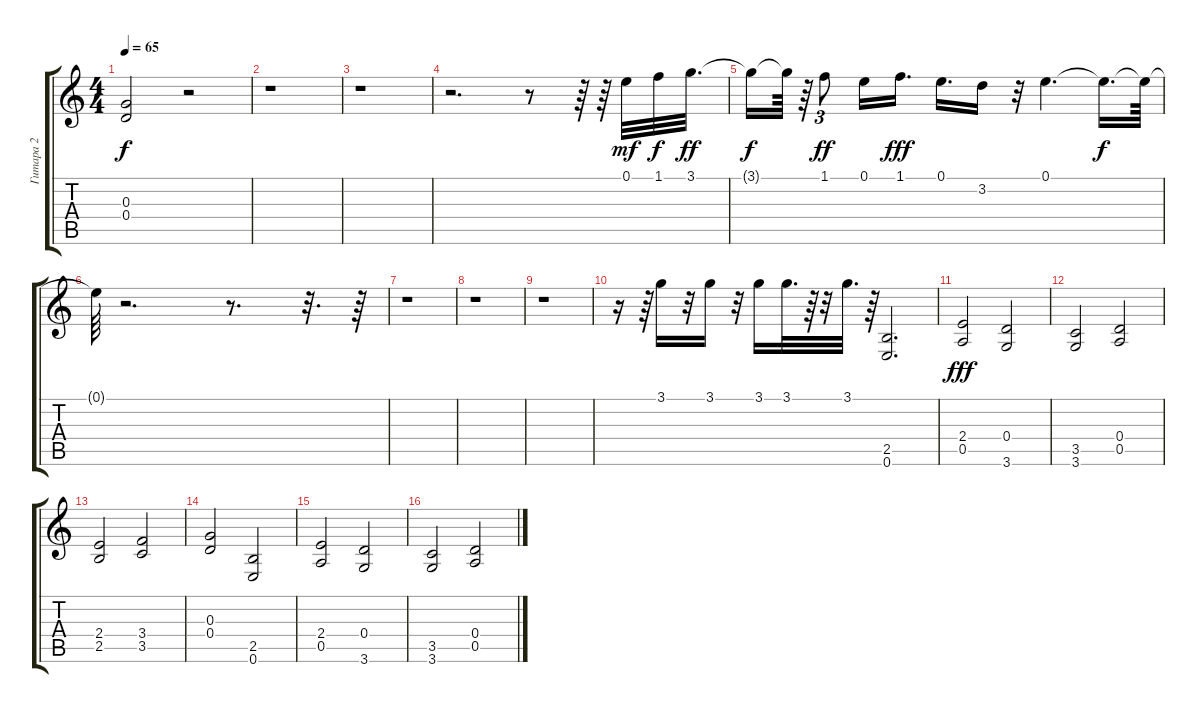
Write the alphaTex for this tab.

\track ("Гитара 2" "Гитара 2") {instrument overdrivenguitar}
\staff {score tabs}
\tuning (E4 B3 G3 D3 A2 E2) {hide}
\ts (4 4)
\tempo 65
\clef g2
\ks c
(0.3{t} 0.4{t}).2{dy f} r.2 |
r.1 |
r.1 |
r.2{d} r.8 r.64 r.64 0.1.32{dy mf} 1.1.32{dy f} 3.1.32{d dy ff} |
3.1{t}.16{dy f} 3.1{t}.64 r.64 1.1.8{tu (3 2) dy ff} 0.1.16 1.1.16{d dy fff} 0.1.16{d} 3.2.16 r.32 0.1.4{d} 0.1{t}.16{d dy f} 0.1{t}.64 |
0.1{t}.64 r.2{d} r.8{d} r.32{d} r.64 |
r.1 |
r.1 |
r.1 |
r.16 r.64 3.1.16 r.32 3.1.16 r.32 3.1.16 3.1.32{d} r.64 r.32 3.1.32{d} r.64 (2.5 0.6).2{d} |
(2.4 0.5).2{dy fff} (0.4 3.6).2 |
(3.5 3.6).2 (0.4 0.5).2 |
(2.4 2.5).2 (3.4 3.5).2 |
(0.3 0.4).2 (2.5 0.6).2 |
(2.4 0.5).2 (0.4 3.6).2 |
(3.5 3.6).2 (0.4 0.5).2
